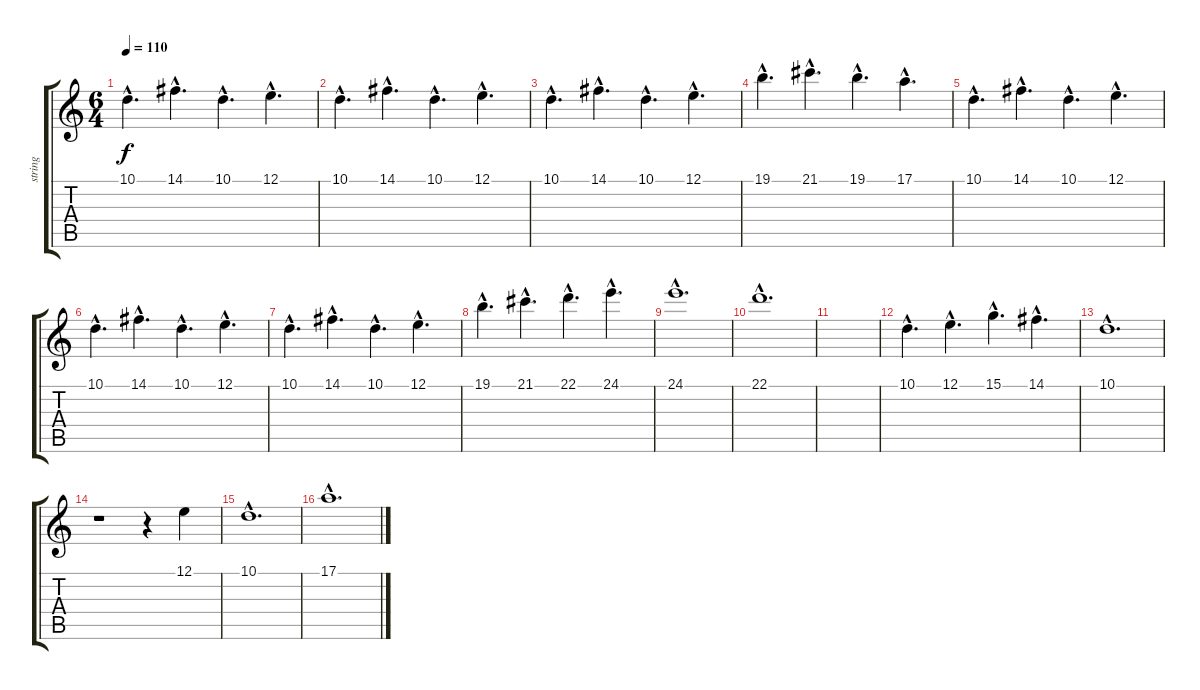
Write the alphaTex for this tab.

\track ("string" "string") {instrument stringensemble1}
\staff {score tabs}
\tuning (E4 B3 G3 D3 A2 E2) {hide}
\ts (6 4)
\tempo 110
\clef g2
\ks c
10.1{hac}.4{d dy f} 14.1{hac}.4{d} 10.1{hac}.4{d} 12.1{hac}.4{d} |
10.1{hac}.4{d} 14.1{hac}.4{d} 10.1{hac}.4{d} 12.1{hac}.4{d} |
10.1{hac}.4{d} 14.1{hac}.4{d} 10.1{hac}.4{d} 12.1{hac}.4{d} |
19.1{hac}.4{d} 21.1{hac}.4{d} 19.1{hac}.4{d} 17.1{hac}.4{d} |
10.1{hac}.4{d} 14.1{hac}.4{d} 10.1{hac}.4{d} 12.1{hac}.4{d} |
10.1{hac}.4{d} 14.1{hac}.4{d} 10.1{hac}.4{d} 12.1{hac}.4{d} |
10.1{hac}.4{d} 14.1{hac}.4{d} 10.1{hac}.4{d} 12.1{hac}.4{d} |
19.1{hac}.4{d} 21.1{hac}.4{d} 22.1{hac}.4{d} 24.1{hac}.4{d} |
24.1{hac}.1{d} |
22.1{hac}.1{d} |
|
10.1{hac}.4{d} 12.1{hac}.4{d} 15.1{hac}.4{d} 14.1{hac}.4{d} |
10.1{hac}.1{d} |
r.1 r.4 12.1.4 |
10.1{hac}.1{d} |
17.1{hac}.1{d}
